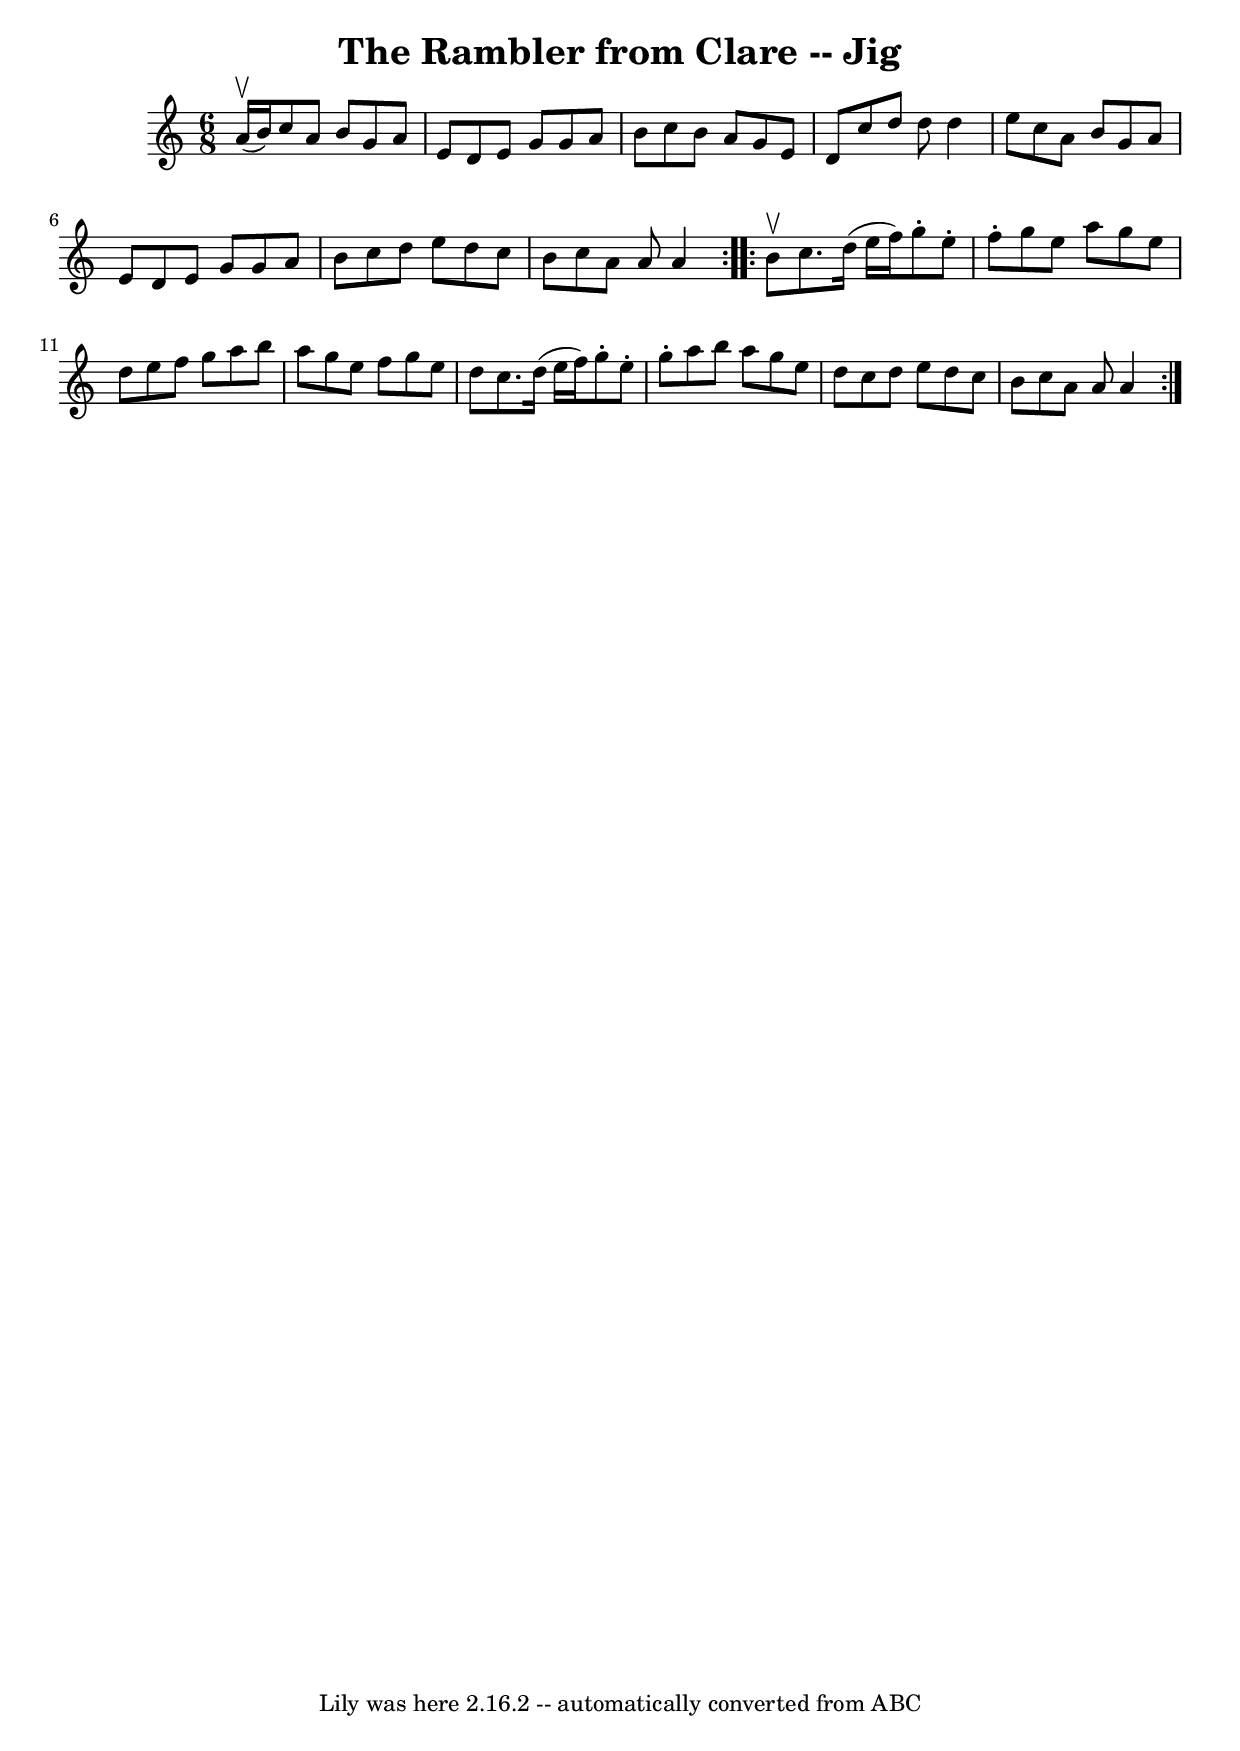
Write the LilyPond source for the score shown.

\version "2.16.2"
\include "Mammoth.ily"
\header {
  %% book = "Ryan's Mammoth Collection"
  crossRefNumber = "1"
  footnotes = "\\\\88 454"
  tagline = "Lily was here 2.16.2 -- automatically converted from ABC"
  title = "The Rambler from Clare -- Jig"

}
voicedefault =  {



  \repeat volta 2 {

    \time 6/8 
    \key a \minor
    a'16^\upbow(b'16) |
    c''8 a'8    
    b'8 g'8 a'8 e'8    |
    d'8 e'8 g'8 g'8 a'8 b'8    |
    c''8 b'8 a'8 g'8 e'8 d'8    |
    c''8 d''8  
    d''8 d''4 e''8    |
    c''8 a'8 b'8 g'8 a'8 e'8   |
    d'8 e'8 g'8 g'8 a'8 b'8    |
    c''8 d''8  
    e''8 d''8 c''8 b'8    |
    c''8 a'8 a'8 a'4  
  }     

  \repeat volta 2 {
    b'8^\upbow |
    c''8. d''16 (e''16 f''16) g''8-. e''8-. f''8-.   |
    g''8 e''8 a''8 g''8    
    e''8 d''8    |
    e''8 f''8 g''8 a''8 b''8 a''8     |
    g''8 e''8 f''8 g''8 e''8 d''8    |
    c''8.   
    d''16 (e''16 f''16) g''8-. e''8-. g''8-.   |
    a''8   
    b''8 a''8 g''8 e''8 d''8    |
    c''8 d''8 e''8    
    d''8 c''8 b'8    |
    c''8 a'8 a'8 a'4  
  }   

}

\score{
  <<

    \context Staff="default"
    {
      \voicedefault 
      
    }

  >>
  \layout {
    
  }
  \midi {
  }

}
